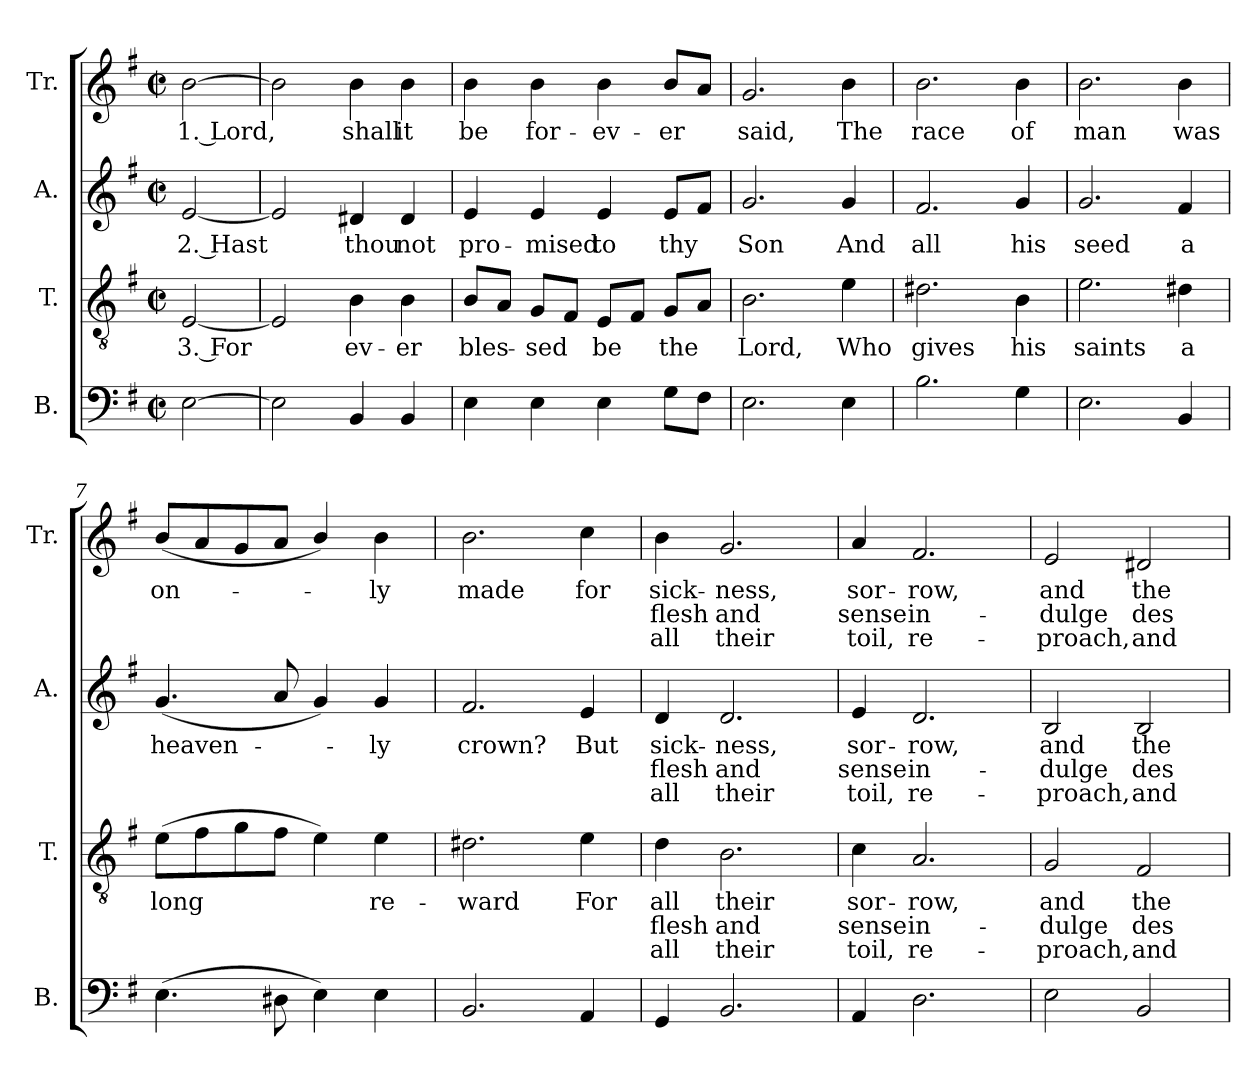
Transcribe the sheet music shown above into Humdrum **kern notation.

**kern	**kern	**text	**text	**text	**kern	**text	**text	**text	**kern	**text	**text	**text
*part4	*part3	*part3	*part3	*part3	*part2	*part2	*part2	*part2	*part1	*part1	*part1	*part1
*staff4	*staff3	*staff3	*staff3	*staff3	*staff2	*staff2	*staff2	*staff2	*staff1	*staff1	*staff1	*staff1
*I"B.	*I"T.	*	*	*	*I"A.	*	*	*	*I"Tr.	*	*	*
*I'B.	*I'T.	*	*	*	*I'A.	*	*	*	*I'Tr.	*	*	*
*clefF4	*clefGv2	*	*	*	*clefG2	*	*	*	*clefG2	*	*	*
*k[f#]	*k[f#]	*	*	*	*k[f#]	*	*	*	*k[f#]	*	*	*
*M2/2	*M2/2	*	*	*	*M2/2	*	*	*	*M2/2	*	*	*
*met(c|)	*met(c|)	*	*	*	*met(c|)	*	*	*	*met(c|)	*	*	*
*MM120	*MM120	*	*	*	*MM120	*	*	*	*MM120	*	*	*
=1	=1	=1	=1	=1	=1	=1	=1	=1	=1	=1	=1	=1
!	!	!LO:LY:b	!	!	!	!LO:LY:b	!	!	!	!LO:LY:b	!	!
[2E\	[2E/	3. For	.	.	[2e/	2. Hast	.	.	[2b\	1. Lord,	.	.
=2	=2	=2	=2	=2	=2	=2	=2	=2	=2	=2	=2	=2
2E\]	2E/]	.	.	.	2e/]	.	.	.	2b\]	.	.	.
!	!	!LO:LY:b	!	!	!	!LO:LY:b	!	!	!	!LO:LY:b	!	!
4BB/	4B\	ev-	.	.	4d#X/	thou	.	.	4b\	shall	.	.
!	!	!LO:LY:b	!	!	!	!LO:LY:b	!	!	!	!LO:LY:b	!	!
4BB/	4B\	-er	.	.	4d#/	not	.	.	4b\	it	.	.
=3	=3	=3	=3	=3	=3	=3	=3	=3	=3	=3	=3	=3
!	!	!LO:LY:b	!	!	!	!LO:LY:b	!	!	!	!LO:LY:b	!	!
4E\	8B/L	bles-	.	.	4e/	pro-	.	.	4b\	be	.	.
.	8A/J	.	.	.	.	.	.	.	.	.	.	.
!	!	!LO:LY:b	!	!	!	!LO:LY:b	!	!	!	!LO:LY:b	!	!
4E\	8G/L	-sed	.	.	4e/	-mised	.	.	4b\	for-	.	.
.	8F#/J	.	.	.	.	.	.	.	.	.	.	.
!	!	!LO:LY:b	!	!	!	!LO:LY:b	!	!	!	!LO:LY:b	!	!
4E\	8E/L	be	.	.	4e/	to	.	.	4b\	-ev-	.	.
.	8F#/J	.	.	.	.	.	.	.	.	.	.	.
!	!	!LO:LY:b	!	!	!	!LO:LY:b	!	!	!	!LO:LY:b	!	!
8G\L	8G/L	the	.	.	8e/L	thy	.	.	8b/L	-er	.	.
8F#\J	8A/J	.	.	.	8f#/J	.	.	.	8a/J	.	.	.
=4	=4	=4	=4	=4	=4	=4	=4	=4	=4	=4	=4	=4
!	!	!LO:LY:b	!	!	!	!LO:LY:b	!	!	!	!LO:LY:b	!	!
2.E\	2.B\	Lord,	.	.	2.g/	Son	.	.	2.g/	said,	.	.
!	!	!LO:LY:b	!	!	!	!LO:LY:b	!	!	!	!LO:LY:b	!	!
4E\	4e\	Who	.	.	4g/	And	.	.	4b\	The	.	.
=5	=5	=5	=5	=5	=5	=5	=5	=5	=5	=5	=5	=5
!	!	!LO:LY:b	!	!	!	!LO:LY:b	!	!	!	!LO:LY:b	!	!
2.B\	2.d#X\	gives	.	.	2.f#/	all	.	.	2.b\	race	.	.
!	!	!LO:LY:b	!	!	!	!LO:LY:b	!	!	!	!LO:LY:b	!	!
4G\	4B\	his	.	.	4g/	his	.	.	4b\	of	.	.
=6	=6	=6	=6	=6	=6	=6	=6	=6	=6	=6	=6	=6
!	!	!LO:LY:b	!	!	!	!LO:LY:b	!	!	!	!LO:LY:b	!	!
2.E\	2.e\	saints	.	.	2.g/	seed	.	.	2.b\	man	.	.
!	!	!LO:LY:b	!	!	!	!LO:LY:b	!	!	!	!LO:LY:b	!	!
4BB/	4d#X\	a	.	.	4f#/	a	.	.	4b\	was	.	.
=7	=7	=7	=7	=7	=7	=7	=7	=7	=7	=7	=7	=7
!	!	!LO:LY:b	!	!	!	!LO:LY:b	!	!	!	!LO:LY:b	!	!
(4.E\	(8e\L	long	.	.	(4.g/	heaven-	.	.	(8b/L	on-	.	.
.	8f#\	.	.	.	.	.	.	.	8a/	.	.	.
.	8g\	.	.	.	.	.	.	.	8g/	.	.	.
8D#X\	8f#\J	.	.	.	8a/	.	.	.	8a/J	.	.	.
4E\)	4e\)	.	.	.	4g/)	.	.	.	4b/)	.	.	.
!	!	!LO:LY:b	!	!	!	!LO:LY:b	!	!	!	!LO:LY:b	!	!
4E\	4e\	re-	.	.	4g/	-ly	.	.	4b\	-ly	.	.
=8	=8	=8	=8	=8	=8	=8	=8	=8	=8	=8	=8	=8
!	!	!LO:LY:b	!	!	!	!LO:LY:b	!	!	!	!LO:LY:b	!	!
2.BB/	2.d#X\	-ward	.	.	2.f#/	crown?	.	.	2.b\	made	.	.
!	!	!LO:LY:b	!	!	!	!LO:LY:b	!	!	!	!LO:LY:b	!	!
4AA/	4e\	For	.	.	4e/	But	.	.	4cc\	for	.	.
=9	=9	=9	=9	=9	=9	=9	=9	=9	=9	=9	=9	=9
!	!	!LO:LY:b	!LO:LY:b	!LO:LY:b	!	!LO:LY:b	!LO:LY:b	!LO:LY:b	!	!LO:LY:b	!LO:LY:b	!LO:LY:b
4GG/	4d\	all	flesh	all	4d/	sick-	flesh	all	4b\	sick-	flesh	all
!	!	!LO:LY:b	!LO:LY:b	!LO:LY:b	!	!LO:LY:b	!LO:LY:b	!LO:LY:b	!	!LO:LY:b	!LO:LY:b	!LO:LY:b
2.BB/	2.B\	their	and	their	2.d/	-ness,	and	their	2.g/	-ness,	and	their
=10	=10	=10	=10	=10	=10	=10	=10	=10	=10	=10	=10	=10
!	!	!LO:LY:b	!LO:LY:b	!LO:LY:b	!	!LO:LY:b	!LO:LY:b	!LO:LY:b	!	!LO:LY:b	!LO:LY:b	!LO:LY:b
4AA/	4c\	sor-	sense	toil,	4e/	sor-	sense	toil,	4a/	sor-	sense	toil,
!	!	!LO:LY:b	!LO:LY:b	!LO:LY:b	!	!LO:LY:b	!LO:LY:b	!LO:LY:b	!	!LO:LY:b	!LO:LY:b	!LO:LY:b
2.D\	2.A/	-row,	in-	re-	2.d/	-row,	in-	re-	2.f#/	-row,	in-	re-
=11	=11	=11	=11	=11	=11	=11	=11	=11	=11	=11	=11	=11
!	!	!LO:LY:b	!LO:LY:b	!LO:LY:b	!	!LO:LY:b	!LO:LY:b	!LO:LY:b	!	!LO:LY:b	!LO:LY:b	!LO:LY:b
2E\	2G/	and	-dulge	-proach,	2B/	and	-dulge	-proach,	2e/	and	-dulge	-proach,
!	!	!LO:LY:b	!LO:LY:b	!LO:LY:b	!	!LO:LY:b	!LO:LY:b	!LO:LY:b	!	!LO:LY:b	!LO:LY:b	!LO:LY:b
2BB/	2F#/	the	des-	and	2B/	the	des-	and	2d#X/	the	des-	and
=	=	=	=	=	=	=	=	=	=	=	=	=
*-	*-	*-	*-	*-	*-	*-	*-	*-	*-	*-	*-	*-
